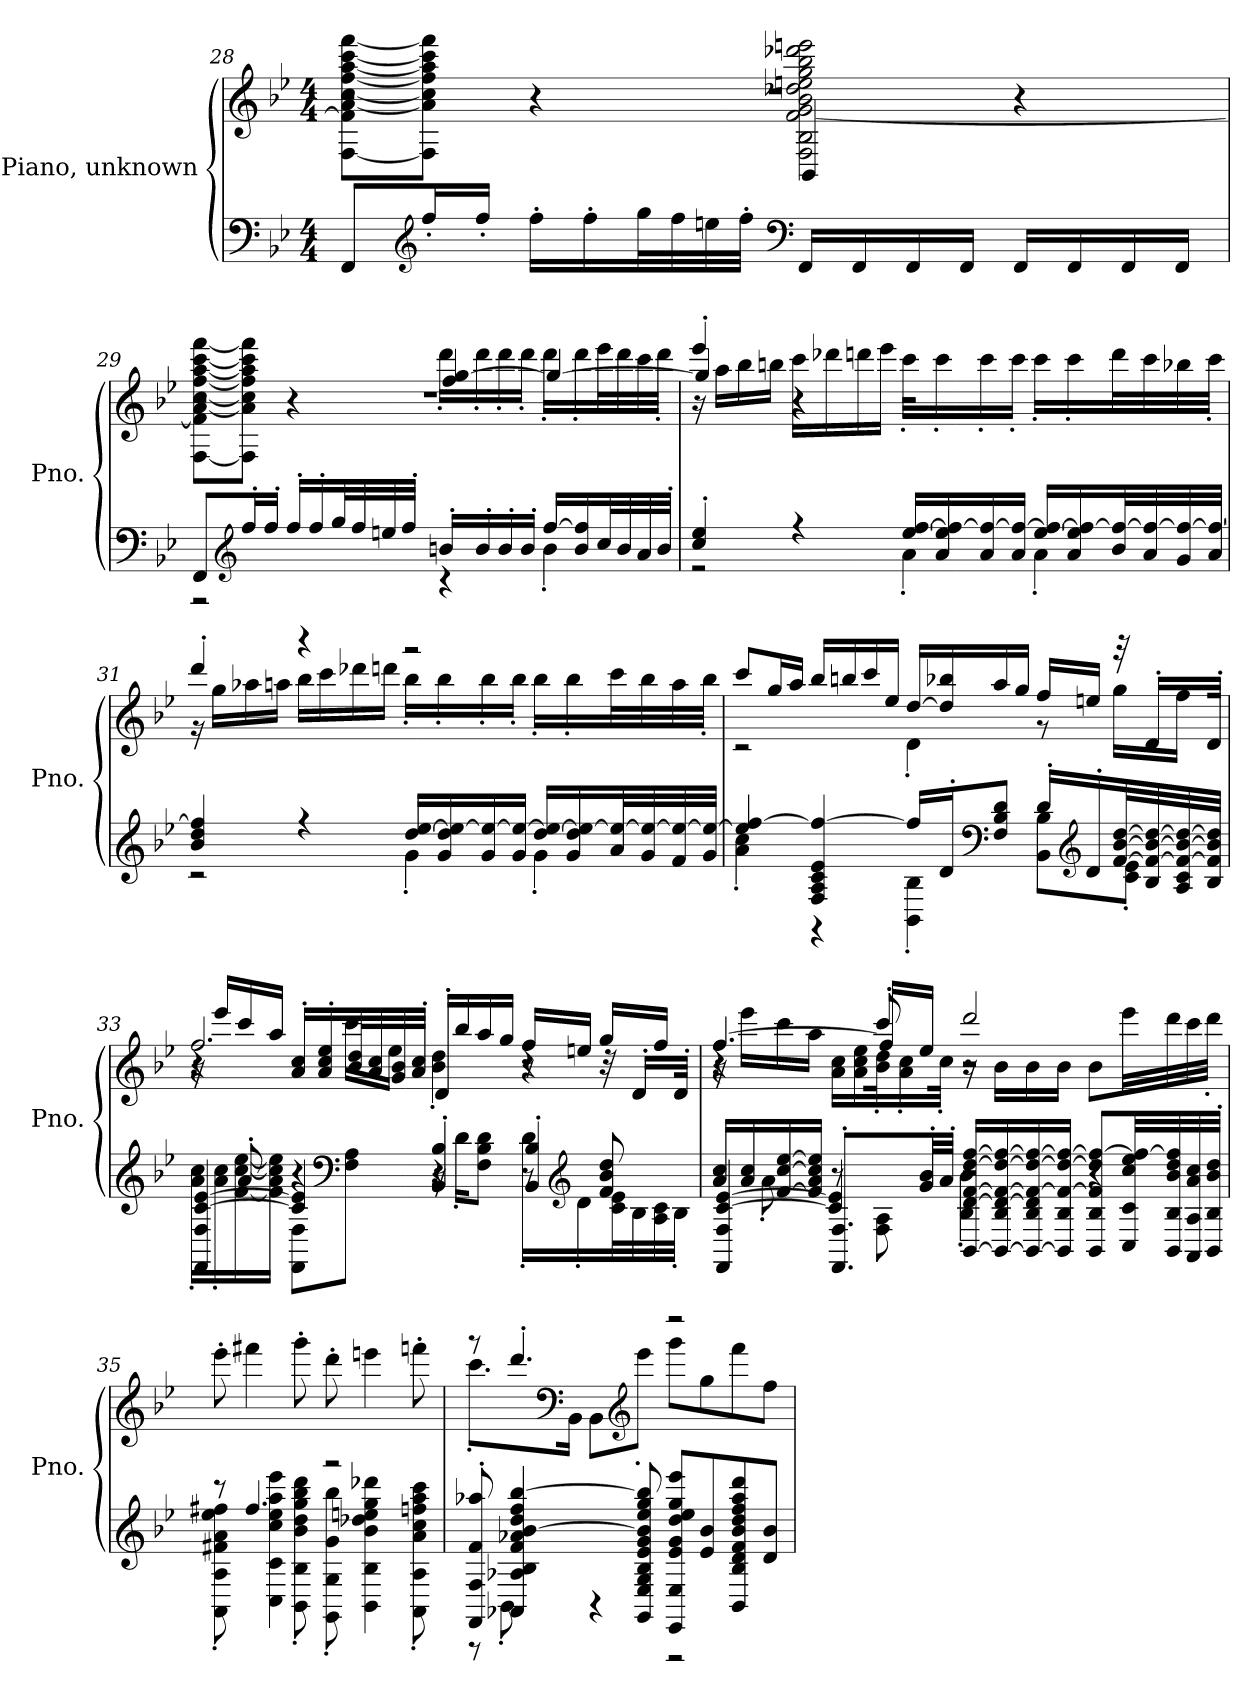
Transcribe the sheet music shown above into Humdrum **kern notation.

**kern	**kern
*part1	*part1
*staff2	*staff1
*I"Piano, unknown	*
*I'Pno.	*
*clefF4	*clefG2
*k[b-e-]	*k[b-e-]
*M4/4	*M4/4
=28	=28
*	*^
*	*	*^
8FF/L	1r	[8F\ 8f\] [8a\ [8cc\ [8ff\ [8aa\ [8ccc\ [8fff\L	2r
*clefG2	*	*	*
16ff'/L	.	8F\] 8a\] 8cc\] 8ff\] 8aa\] 8ccc\] 8fff\]J	.
16ff'/JJ	.	.	.
16ff'\LL	.	4r	.
16ff'\	.	.	.
32gg\L	.	.	.
32ff\	.	.	.
32een\	.	.	.
32ff'\JJJ	.	.	.
*clefF4	*	*	*
16FF/LL	.	2F\ 2B-\ [2f\ 2g\ 2b-\ 2dd-X\ 2een\ 2gg\ 2bb-\ 2ddd-X\ 2eeen\	4BB-/
16FF/	.	.	.
16FF/	.	.	.
16FF/JJ	.	.	.
16FF/LL	.	.	4r
16FF/	.	.	.
16FF/	.	.	.
16FF/JJ	.	.	.
!!LO:PB:g=z	!!	!!
=29	=29	=29	=29
*^	*	*	*
8FF/L	2r	1r	[8F\ 8f\] [8a\ [8cc\ [8ff\ [8aa\ [8ccc\ [8fff\L	2r
*clefG2	*	*	*	*
16ff'/L	.	.	8F\] 8a\] 8cc\] 8ff\] 8aa\] 8ccc\] 8fff\]J	.
16ff'/JJ	.	.	.	.
16ff'/LL	.	.	4r	.
16ff'/	.	.	.	.
32gg/L	.	.	.	.
32ff/	.	.	.	.
32een/	.	.	.	.
32ff'/JJJ	.	.	.	.
16bn'/LL	4r	.	16ddd'\LL	4ff/ [4gg/
16b'/	.	.	16ddd'\	.
16b'/	.	.	16ddd'\	.
16b'/JJ	.	.	16ddd'\JJ	.
[16ff/LL	4b'\	.	16ddd'\LL	4gg/_
16b/ 16ff/]	.	.	16ddd'\	.
32cc/L	.	.	32eee-\L	.
32b/	.	.	32ddd\	.
32a/	.	.	32ccc\	.
32b'/JJJ	.	.	32ddd'\JJJ	.
!!LO:LB:g=z	!!	!!
=30	=30	=30	=30	=30
4cc/' 4ee-/'	2r	4eee-'/	16r	4gg/]
.	.	.	16aa\LL	.
.	.	.	16bb-\	.
.	.	.	16bbn\JJ	.
4r	.	4r	16ccc\LL	4r
.	.	.	16ddd-X\	.
.	.	.	16dddn\	.
.	.	.	16eee-\JJ	.
[16ee-/ [16ff/LL	4a'\	2r	16ccc'\LL	2r
16a/ 16ee-/] 16ff/_	.	.	16ccc'\	.
16a/ 16ff/_	.	.	16ccc'\	.
16a/ 16ff/_JJ	.	.	16ccc'\JJ	.
[16ee-/ 16ff/_LL	4a'\	.	16ccc'\LL	.
16a/ 16ee-/] 16ff/_	.	.	16ccc'\	.
32b-/ 32ff/_L	.	.	32ddd\L	.
32a/ 32ff/_	.	.	32ccc\	.
32g/ 32ff/_	.	.	32bb-X\	.
32a/ 32ff/_JJJ	.	.	32ccc'\JJJ	.
*	*	*	*v	*v
!!LO:LB:g=z
=31	=31	=31	=31
4b-/ 4dd/ 4ff/]	2r	4ddd'/	16r
.	.	.	16gg\LL
.	.	.	16aa-X\
.	.	.	16aan\JJ
4r	.	4r	16bb-\LL
.	.	.	16ccc\
.	.	.	16ddd-X\
.	.	.	16dddn\JJ
[16dd/ [16ee-/LL	4g'\	2r	16bb-'\LL
16g/ 16dd/] 16ee-/_	.	.	16bb-'\
16g/ 16ee-/_	.	.	16bb-'\
16g/ 16ee-/_JJ	.	.	16bb-'\JJ
[16dd/ 16ee-/_LL	4g'\	.	16bb-'\LL
16g/ 16dd/] 16ee-/_	.	.	16bb-'\
32a/ 32ee-/_L	.	.	32ccc\L
32g/ 32ee-/_	.	.	32bb-\
32f/ 32ee-/_	.	.	32aa\
32g/ 32ee-/_JJJ	.	.	32bb-'\JJJ
!!LO:LB:g=z	!!
=32	=32	=32	=32
4ee-/] [4ff/	4a\' 4cc\'	8ccc/L	2r
.	.	16gg/L	.
.	.	16aa/JJ	.
4F/ 4A/ 4c/ 4e-/ 4ff/_	4r	16bb-/LL	.
.	.	16bbn/	.
.	.	16ccc/	.
.	.	16ee-/JJ	.
16ff/LL]	4BB-\' 4B-\'	[16dd/LL	4d'\
16d'/J	.	16dd/] 16bb-X/	.
*clefF4	*	*	*
8F/ 8B-/ 8d/J	.	16aa/	.
.	.	16gg/JJ	.
16d'/LL	8BB-\ 8B-\L	16ff/LL	8r
*clefG2	*	*	*
16d'/	.	16een/JJ	.
[32f/ [32b-/ [32dd/L	8c\' 8e-\'J	32r	16gg\LL
32B-/ 32f/_ 32b-/_ 32dd/_	.	16d'/LL	.
32A/ 32c/ 32f/_ 32b-/_ 32dd/_	.	.	16ff\JJ
32B-/ 32f/] 32b-/] 32dd/]JJJ	.	32d'/JJk	.
!!LO:LB:g=z
=33	=33	=33	=33
*	*^	*	*^
8r	16a\' 16cc\'LL	4FF/ 4F/ [4c/ [4e-/	2.ff/	4r	16r
.	16a\' 16cc\'	.	.	.	16eee-/LL
8a'/	[16f\ [16cc\ [16ee-\	.	.	.	16ccc/
.	16f\] 16a\ 16cc\] 16ee-\]JJ	.	.	.	16aa/JJ
4r	8FF\ 8F\L	4c/] 4e-/]	.	8r	16a/' 16cc/'LL
.	.	.	.	.	16a/' 16cc/' 16ee-/'
*clefF4	*	*	*	*	*
.	8F\ 8A\J	.	.	16ccc\LL	32b-/ 32dd/L
.	.	.	.	.	32a/ 32cc/
.	.	.	.	16ee-\JJ	32g/ 32b-/
.	.	.	.	.	32a/' 32cc/'JJJ
4r	16r	4BB-/' 4B-/'	.	4b-\' 4dd\'	16d'/LL
.	16d'\KL	.	.	.	16bb-/
.	8F\ 8B-\ 8d\J	.	.	.	16aa/
.	.	.	.	.	16gg/JJ
8r	16d'\LL	4BB-/' 4B-/'	8r	4r	16ff/LL
*clefG2	*	*	*	*	*
.	16d'\	.	.	.	16een/JJ
8f/ 8b-/ 8dd/	32c\ 32e-\L	.	16gg/LL	.	32r
.	32B-\	.	.	.	16d'/LL
.	32A\ 32c\	.	16ff/JJ	.	.
.	32B-'\JJJ	.	.	.	32d'/JJk
!!LO:LB:g=z	!!	!!
=34	=34	=34	=34	=34	=34
16a/ 16cc/LL	8r	4FF/ 4F/ [4c/ [4e-/	4r	16r	[4.ff/
16a/ 16cc/	.	.	.	16eee-\LL	.
[16f/ [16cc/ [16ee-/	8a'\	.	.	16ccc\	.
16f/] 16a/ 16cc/] 16ee-/]JJ	.	.	.	16aa\JJ	.
8.FF/' 8.F/'L	8r	4c/] 4e-/]	8r	16a\ 16cc\LL	.
.	.	.	.	16a\ 16cc\ 16ee-\	.
.	8F\ 8A\	.	8ccc'/	32b-\' 32dd\'K	16ff/LL]
.	.	.	.	16a\' 16cc\'	.
32g/' 32b-/'LL	.	.	.	.	16ee-/JJ
32a'/JJJ	.	.	.	32cc'\JJk	.
[16BB-/ [16d/ [16f/ [16dd/ [16ff/LL	4B-\' 4b-\'	2r	2ddd/	16r	2r
16BB-/_ 16B-/ 16d/_ 16f/_ 16dd/_ 16ff/_	.	.	.	16b-\LL	.
16BB-/_ 16B-/ 16d/] 16f/_ 16dd/_ 16ff/_	.	.	.	16b-\	.
16BB-/] 16B-/ 16f/_ 16dd/_ 16ff/_JJ	.	.	.	16b-\JJ	.
8BB-/ 8B-/ 8f/] 8dd/] 8ff/_L	4r	.	.	8b-\L	.
32C/ 32c/ 32cc/ 32ee-/ 32ff/_LL	.	.	.	32eee-\LL	.
32BB-/ 32B-/ 32b-/ 32dd/ 32ff/]	.	.	.	32ddd\	.
32AA/ 32A/ 32a/ 32cc/	.	.	.	32ccc\	.
32BB-/' 32B-/' 32b-/' 32dd/'JJJ	.	.	.	32ddd'\JJJ	.
*	*v	*v	*	*	*
*	*	*v	*v	*v
=35	=35	=35
8r	8AA\' 8A\' 8f#X\' 8a\' 8ee-\' 8ff#X\'	8eee-'\
4.ff#/	4C\ 4c\ 4cc\ 4ee-\ 4aa\ 4eee-\	4fff#X\
.	8BB-\' 8B-\' 8b-\' 8dd\' 8gg\' 8bb-\' 8ddd\'	8ggg'\
2r	8GG\' 8G\' 8g\' 8bb-\'	8ddd'\
.	4BB-\ 4B-\ 4b-\ 4dd-X\ 4een\ 4gg\ 4ddd-X\	4eeen\
.	8AA\' 8A\' 8a\' 8cc\' 8ffn\' 8aa\' 8ccc\'	8fffn'\
!!LO:PB:g=z
=36	=36	=36
*	*	*^
8FF/' 8F/' 8f/' 8aa-X/'	8r	8r	8.ccc'\L
4AA-X/ 4A-X/ 4B-/ 4f/ 4a-X/ [4b-/ 4dd/ 4ff/ [4bb-/	8BB-'\	4.ddd'/	.
*	*	*clefF4	*
.	.	.	16BB-\Jk
.	4r	.	8BB-\L
*	*	*clefG2	*
8GG/ 8E-/ 8G/ 8B-/ 8e-/ 8g/ 8b-/] 8ee-/ 8gg/ 8bb-/]	.	.	8eee-'\J
8EE-/ 8E-/ 8e-/ 8g/ 8dd/ 8ee-/ 8gg/ 8eee-/L	2r	2r	8ggg\L
8e-/ 8b-/	.	.	8gg\
8BB-/ 8B-/ 8d/ 8f/ 8b-/ 8dd/ 8ff/ 8aa-/ 8ddd/	.	.	8fff\
8d/ 8b-/J	.	.	8ff\J
*v	*v	*	*
*	*v	*v
=	=
*-	*-
